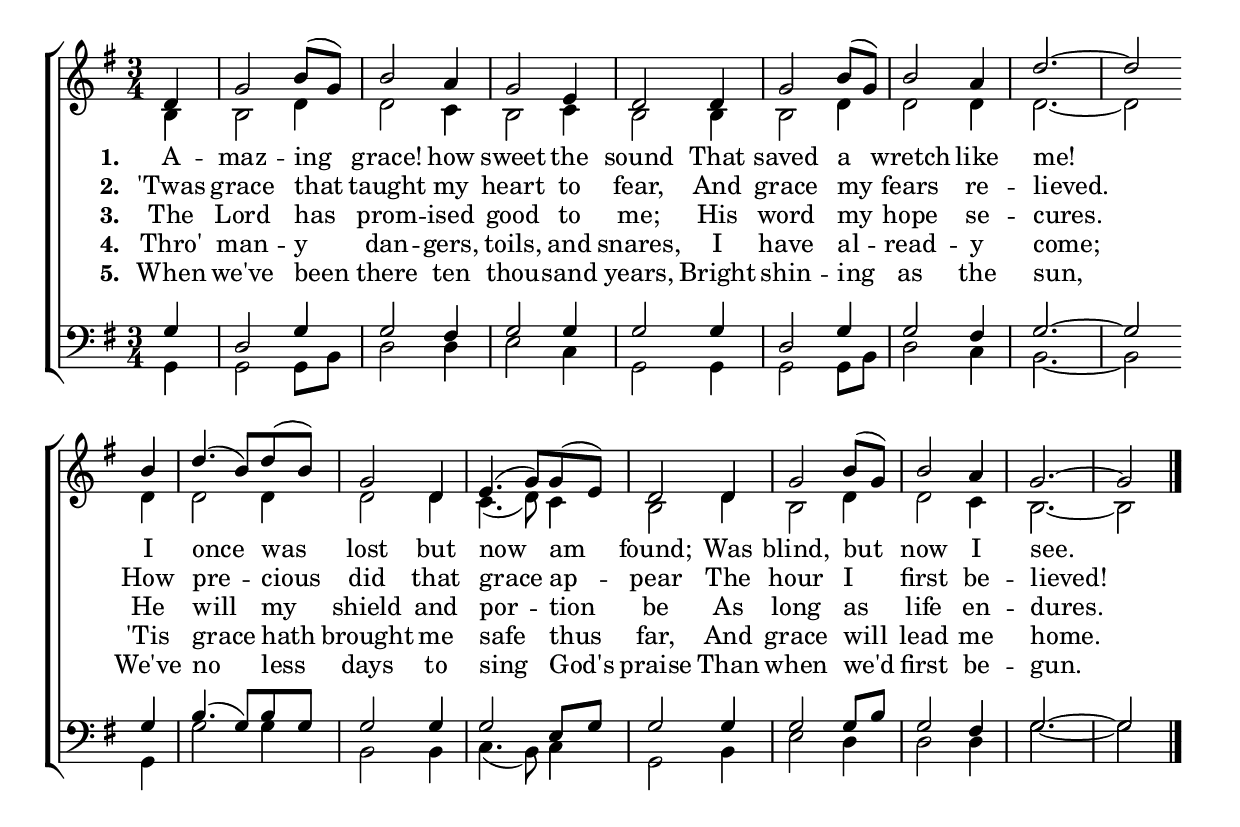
% from https://hymnary.org/hymn/CH1910/282
% text: Amazing Grace https://hymnary.org/text/amazing_grace_how_sweet_the_sound
% tune: McIntosh/New Britain https://hymnary.org/tune/new_britain
% As is conventional, the last measure of each half was doubled. Amen omitted.
% Third verse added from https://hymnary.org/hymn/SH1835/page/28
% I also like the fifth verse here: https://hymnary.org/hymn/TH1919/page/216

\version "2.24.4"

\header {
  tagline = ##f
}

\language "english"

global = {
  \key g \major
  \time 3/4
}

soprano = \relative d' {
  \global
  \partial 4 d4 | g2 b8( g) | b2 a4 | g2 e4 | d2 d4 |
  g2 b8( g) | b2 a4 | d2.~ | 2 \break b4 |
  d4.( b8) d( b) | g2 d4 | e4.( g8) g( e) | d2 d4 |
  g2 b8( g) | b2 a4 | g2.~ | 2 \bar "|."
}

alto = \relative b {
  \global
  \partial 4 b4 | b2 d4 | d2 c4 | b2 c4 | b2 b4 |
  b2 d4 | d2 d4 | d2.~ | 2 d4 |
  d2 d4 | d2 d4 | c4.( d8) c4 | b2 d4 |
  b2 d4 | d2 c4 | b2.~ | 2
}

tenor = \relative g {
  \global
  \clef bass
  \partial 4 g4 | d2 g4 | g2 fs4 | g2 g4 | g2 g4 |
  d2 g4 | g2 fs4 | g2.~ | 2 g4 |
  b4.( g8) b g | g2 g4 | g2 e8 g | g2 g4 |
  g2 g8 b | g2 fs4 | g2.~ | 2
}

bass = \relative g, {
  \global
  \partial 4 g4 | g2 g8 b | d2 d4 | e2 c4 | g2 g4 |
  g2 g8 b | d2 c4 | b2.~ | 2 g4 |
  g'2 g4 | b,2 b4 | c4.( b8) c4 | g2 b4 |
  e2 d4 | d2 d4 | g2.~ | 2
}
verseOne = \lyricmode {
  A -- maz -- ing grace! how sweet the sound
  That saved a wretch like me!
  I once was lost but now am found;
  Was blind, but now I see.
}

verseTwo = \lyricmode {
  'Twas grace that taught my heart to fear,
  And grace my fears re -- lieved.
  How pre -- cious did that grace ap -- pear
  The hour I f​irst be -- lieved!
}

verseThree = \lyricmode {
  The Lord has prom -- ised good to me;
  His word my hope se -- cures.
  He will my shield and por -- tion be
  As long as life en -- dures.
}

verseFour = \lyricmode {
  Thro' man -- y dan -- gers, toils, and snares,
  I have al -- read -- y come;
  'Tis grace hath brought me safe thus far,
  And grace will lead me home.
}

verseFive = \lyricmode {
  When we've been there ten thou -- sand years,
  Bright shin -- ing as the sun,
  We've no less days to sing God's praise
  Than when we'd first be -- gun.
}

\score {
  \new ChoirStaff <<
    \new Staff \with { \consists Merge_rests_engraver } <<
      \new Voice = "soprano" { \voiceOne \soprano }
      \new Voice = "alto" { \voiceTwo \alto }
      \new Lyrics \lyricsto soprano { \set stanza = "1. " \verseOne }
      \new Lyrics \lyricsto soprano { \set stanza = "2. " \verseTwo }
      \new Lyrics \lyricsto soprano    { \set stanza = "3. " \verseThree }
      \new Lyrics \lyricsto soprano { \set stanza = "4. " \verseFour }
      \new Lyrics \lyricsto soprano { \set stanza = "5. " \verseFive }
    >>
    \new Staff \with { \consists Merge_rests_engraver } <<
      \clef bass
      \new Voice = "tenor" { \voiceOne \tenor }
      \new Voice = "bass" { \voiceTwo \bass }
    >>
  >>
  \layout {
    indent = 0
    \context {
      \Score
      \omit BarNumber
    }
  }
}
